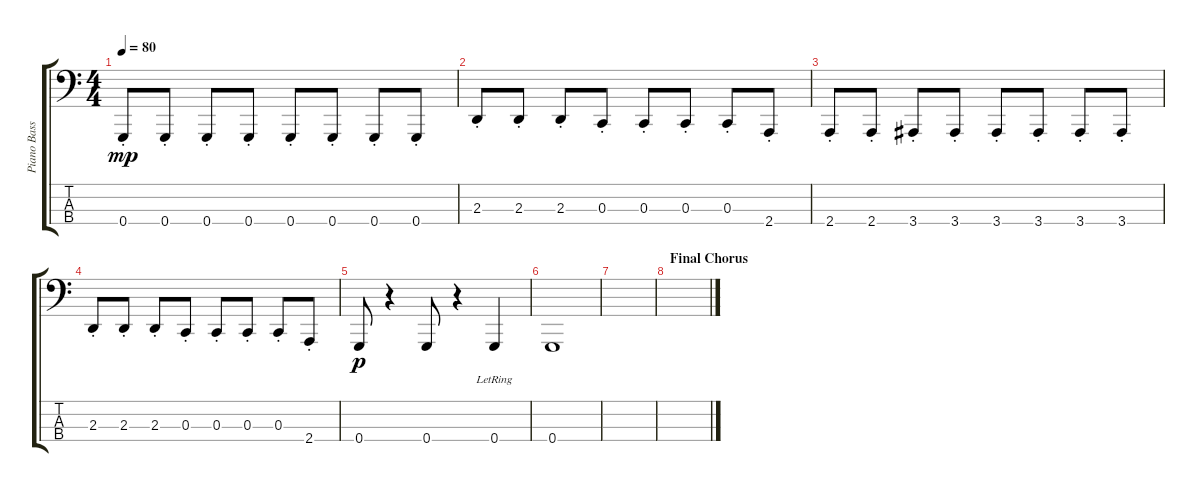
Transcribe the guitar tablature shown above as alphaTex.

\track ("Piano Bass" "Piano Bass") {instrument acousticgrandpiano}
\staff {score tabs}
\tuning (Bb2 F2 C2 G1) {hide}
\ts (4 4)
\tempo 80
\clef f4
\ks c
0.4{st}.8{dy mp} 0.4{st}.8 0.4{st}.8 0.4{st}.8 0.4{st}.8 0.4{st}.8 0.4{st}.8 0.4{st}.8 |
2.3{st}.8 2.3{st}.8 2.3{st}.8 0.3{st}.8 0.3{st}.8 0.3{st}.8 0.3{st}.8 2.4{st}.8 |
2.4{st}.8 2.4{st}.8 3.4{st}.8 3.4{st}.8 3.4{st}.8 3.4{st}.8 3.4{st}.8 3.4{st}.8 |
2.3{st}.8 2.3{st}.8 2.3{st}.8 0.3{st}.8 0.3{st}.8 0.3{st}.8 0.3{st}.8 2.4{st}.8 |
0.4.8{dy p} r.4 0.4.8 r.4 0.4{lr}.4 |
0.4.1 |
|
\section ("" "Final Chorus")
